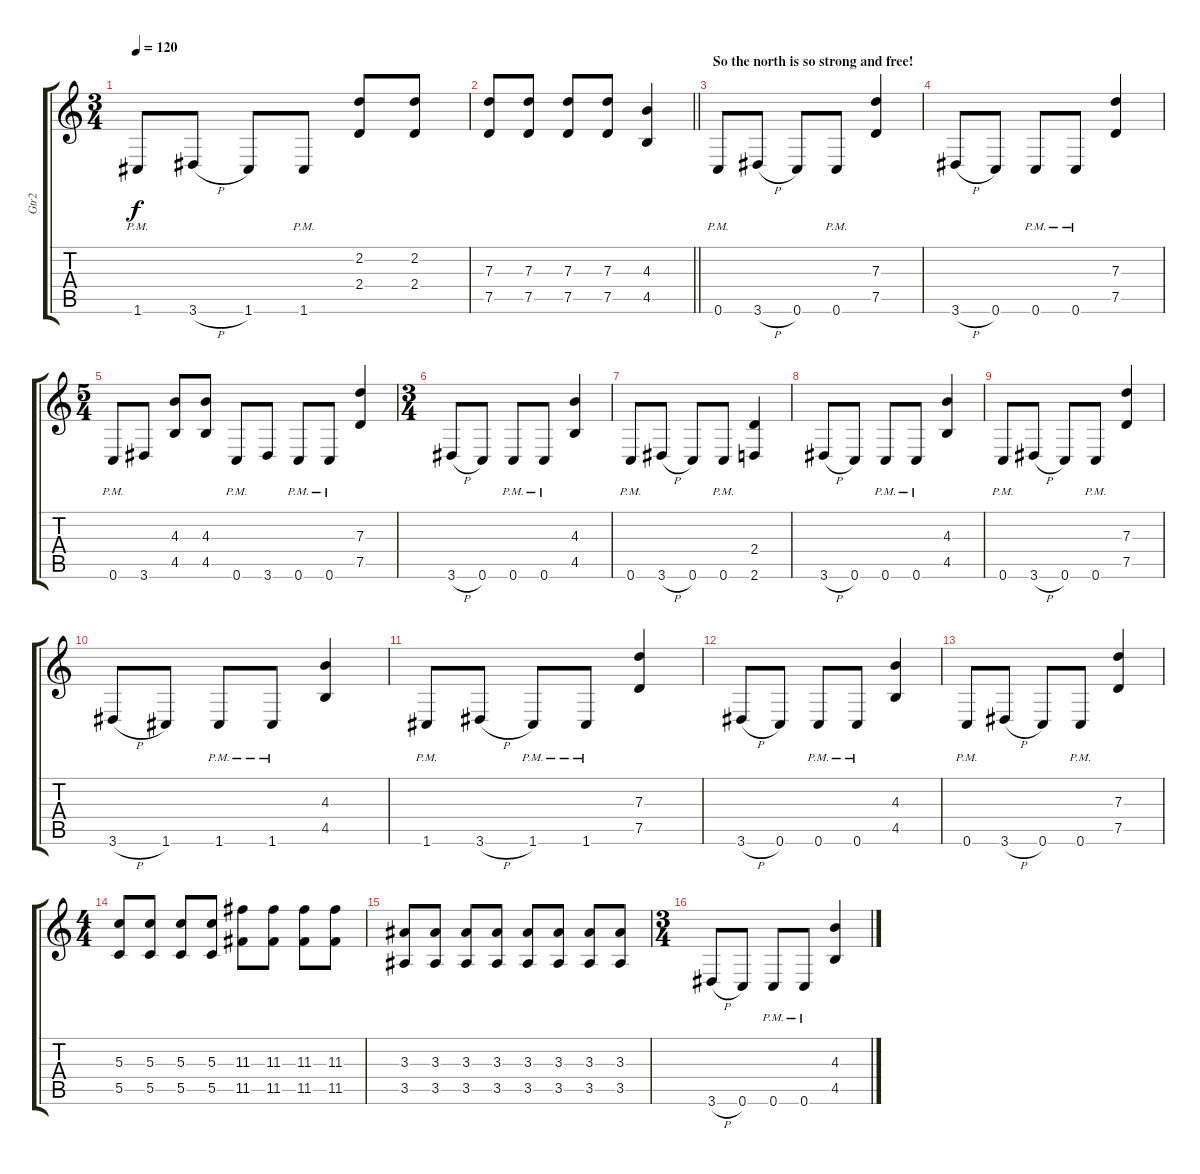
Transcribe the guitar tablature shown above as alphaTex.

\track ("Gtr2" "Gtr2") {instrument distortionguitar}
\staff {score tabs}
\tuning (E4 C4 G3 C3 G2 C2) {hide}
\ts (3 4)
\tempo 120
\clef g2
\ks c
1.6{pm}.8{dy f} 3.6{h}.8 1.6.8 1.6{pm}.8 (2.2 2.4).8 (2.2 2.4).8 |
\barLineRight lightlight
(7.3 7.5).8 (7.3 7.5).8 (7.3 7.5).8 (7.3 7.5).8 (4.3 4.5).4 |
\section ("" "So the north is so strong and free!")
0.6{pm}.8 3.6{h}.8 0.6.8 0.6{pm}.8 (7.3 7.5).4 |
3.6{h}.8 0.6.8 0.6{pm}.8 0.6{pm}.8 (7.3 7.5).4 |
\ts (5 4)
0.6{pm}.8 3.6.8 (4.3 4.5).8 (4.3 4.5).8 0.6{pm}.8 3.6.8 0.6{pm}.8 0.6{pm}.8 (7.3 7.5).4 |
\ts (3 4)
3.6{h}.8 0.6.8 0.6{pm}.8 0.6{pm}.8 (4.3 4.5).4 |
0.6{pm}.8 3.6{h}.8 0.6.8 0.6{pm}.8 (2.4 2.6).4 |
3.6{h}.8 0.6.8 0.6{pm}.8 0.6{pm}.8 (4.3 4.5).4 |
0.6{pm}.8 3.6{h}.8 0.6.8 0.6{pm}.8 (7.3 7.5).4 |
3.6{h}.8 1.6.8 1.6{pm}.8 1.6{pm}.8 (4.3 4.5).4 |
1.6{pm}.8 3.6{h}.8 1.6{pm}.8 1.6{pm}.8 (7.3 7.5).4 |
3.6{h}.8 0.6.8 0.6{pm}.8 0.6{pm}.8 (4.3 4.5).4 |
0.6{pm}.8 3.6{h}.8 0.6.8 0.6{pm}.8 (7.3 7.5).4 |
\ts (4 4)
(5.3 5.5).8 (5.3 5.5).8 (5.3 5.5).8 (5.3 5.5).8 (11.3 11.5).8 (11.3 11.5).8 (11.3 11.5).8 (11.3 11.5).8 |
(3.3 3.5).8 (3.3 3.5).8 (3.3 3.5).8 (3.3 3.5).8 (3.3 3.5).8 (3.3 3.5).8 (3.3 3.5).8 (3.3 3.5).8 |
\ts (3 4)
3.6{h}.8 0.6.8 0.6{pm}.8 0.6{pm}.8 (4.3 4.5).4
